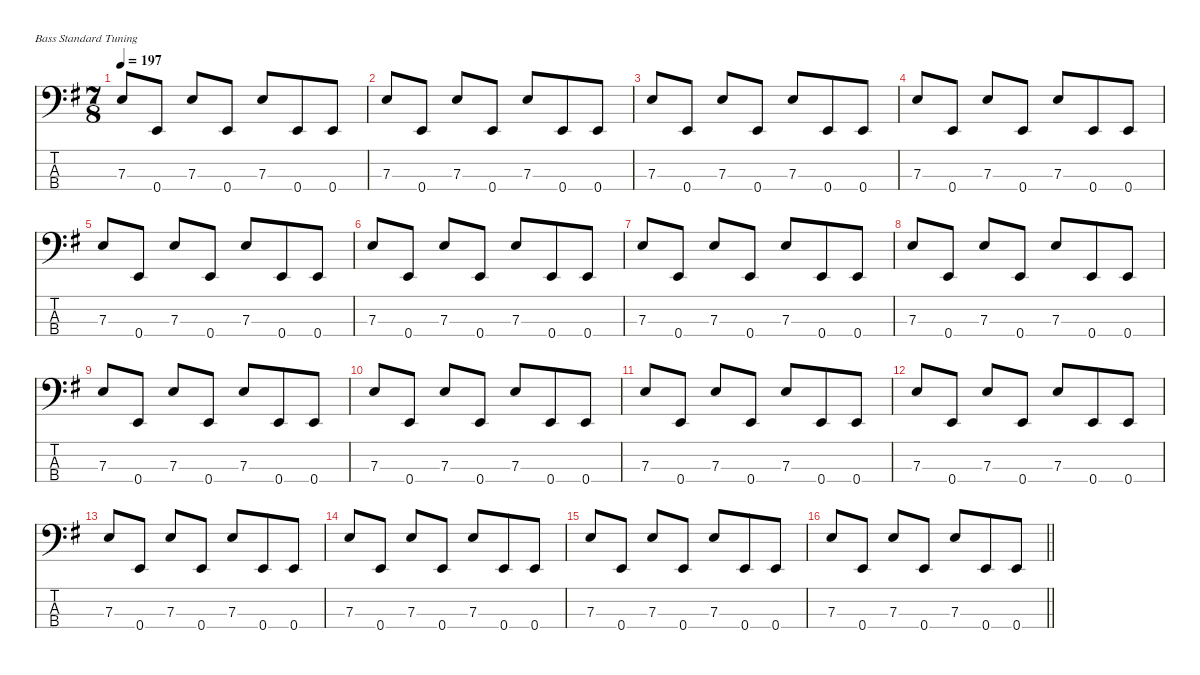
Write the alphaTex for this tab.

\defaultSystemsLayout 4
\hideDynamics
\bracketExtendMode nobrackets
\singleTrackTrackNamePolicy hidden
\multiTrackTrackNamePolicy hidden
\firstSystemTrackNameMode fullname
\firstSystemTrackNameOrientation horizontal
\otherSystemsTrackNameOrientation horizontal
\track ("Bass" "el.bs.") {defaultSystemsLayout 4 instrument electricbassfinger}
\staff {score tabs}
\tuning (G2 D2 A1 E1)
\ts (7 8)
\beaming (8 2 2 3)
\tempo 197
\clef f4
\ks eminor
7.3{acc forcenatural}.8{dy f instrument electricbassfinger beam Up} 0.4{acc forcenatural}.8{beam Up} 7.3{acc forcenatural}.8{beam Up} 0.4{acc forcenatural}.8{beam Up} 7.3{acc forcenatural}.8{beam Up} 0.4{acc forcenatural}.8{beam Up} 0.4{acc forcenatural}.8{beam Up} |
7.3{acc forcenatural}.8{beam Up} 0.4{acc forcenatural}.8{beam Up} 7.3{acc forcenatural}.8{beam Up} 0.4{acc forcenatural}.8{beam Up} 7.3{acc forcenatural}.8{beam Up} 0.4{acc forcenatural}.8{beam Up} 0.4{acc forcenatural}.8{beam Up} |
7.3{acc forcenatural}.8{beam Up} 0.4{acc forcenatural}.8{beam Up} 7.3{acc forcenatural}.8{beam Up} 0.4{acc forcenatural}.8{beam Up} 7.3{acc forcenatural}.8{beam Up} 0.4{acc forcenatural}.8{beam Up} 0.4{acc forcenatural}.8{beam Up} |
7.3{acc forcenatural}.8{beam Up} 0.4{acc forcenatural}.8{beam Up} 7.3{acc forcenatural}.8{beam Up} 0.4{acc forcenatural}.8{beam Up} 7.3{acc forcenatural}.8{beam Up} 0.4{acc forcenatural}.8{beam Up} 0.4{acc forcenatural}.8{beam Up} |
7.3{acc forcenatural}.8{beam Up} 0.4{acc forcenatural}.8{beam Up} 7.3{acc forcenatural}.8{beam Up} 0.4{acc forcenatural}.8{beam Up} 7.3{acc forcenatural}.8{beam Up} 0.4{acc forcenatural}.8{beam Up} 0.4{acc forcenatural}.8{beam Up} |
7.3{acc forcenatural}.8{beam Up} 0.4{acc forcenatural}.8{beam Up} 7.3{acc forcenatural}.8{beam Up} 0.4{acc forcenatural}.8{beam Up} 7.3{acc forcenatural}.8{beam Up} 0.4{acc forcenatural}.8{beam Up} 0.4{acc forcenatural}.8{beam Up} |
7.3{acc forcenatural}.8{beam Up} 0.4{acc forcenatural}.8{beam Up} 7.3{acc forcenatural}.8{beam Up} 0.4{acc forcenatural}.8{beam Up} 7.3{acc forcenatural}.8{beam Up} 0.4{acc forcenatural}.8{beam Up} 0.4{acc forcenatural}.8{beam Up} |
7.3{acc forcenatural}.8{beam Up} 0.4{acc forcenatural}.8{beam Up} 7.3{acc forcenatural}.8{beam Up} 0.4{acc forcenatural}.8{beam Up} 7.3{acc forcenatural}.8{beam Up} 0.4{acc forcenatural}.8{beam Up} 0.4{acc forcenatural}.8{beam Up} |
7.3{acc forcenatural}.8{beam Up} 0.4{acc forcenatural}.8{beam Up} 7.3{acc forcenatural}.8{beam Up} 0.4{acc forcenatural}.8{beam Up} 7.3{acc forcenatural}.8{beam Up} 0.4{acc forcenatural}.8{beam Up} 0.4{acc forcenatural}.8{beam Up} |
7.3{acc forcenatural}.8{beam Up} 0.4{acc forcenatural}.8{beam Up} 7.3{acc forcenatural}.8{beam Up} 0.4{acc forcenatural}.8{beam Up} 7.3{acc forcenatural}.8{beam Up} 0.4{acc forcenatural}.8{beam Up} 0.4{acc forcenatural}.8{beam Up} |
7.3{acc forcenatural}.8{beam Up} 0.4{acc forcenatural}.8{beam Up} 7.3{acc forcenatural}.8{beam Up} 0.4{acc forcenatural}.8{beam Up} 7.3{acc forcenatural}.8{beam Up} 0.4{acc forcenatural}.8{beam Up} 0.4{acc forcenatural}.8{beam Up} |
7.3{acc forcenatural}.8{beam Up} 0.4{acc forcenatural}.8{beam Up} 7.3{acc forcenatural}.8{beam Up} 0.4{acc forcenatural}.8{beam Up} 7.3{acc forcenatural}.8{beam Up} 0.4{acc forcenatural}.8{beam Up} 0.4{acc forcenatural}.8{beam Up} |
7.3{acc forcenatural}.8{beam Up} 0.4{acc forcenatural}.8{beam Up} 7.3{acc forcenatural}.8{beam Up} 0.4{acc forcenatural}.8{beam Up} 7.3{acc forcenatural}.8{beam Up} 0.4{acc forcenatural}.8{beam Up} 0.4{acc forcenatural}.8{beam Up} |
7.3{acc forcenatural}.8{beam Up} 0.4{acc forcenatural}.8{beam Up} 7.3{acc forcenatural}.8{beam Up} 0.4{acc forcenatural}.8{beam Up} 7.3{acc forcenatural}.8{beam Up} 0.4{acc forcenatural}.8{beam Up} 0.4{acc forcenatural}.8{beam Up} |
7.3{acc forcenatural}.8{beam Up} 0.4{acc forcenatural}.8{beam Up} 7.3{acc forcenatural}.8{beam Up} 0.4{acc forcenatural}.8{beam Up} 7.3{acc forcenatural}.8{beam Up} 0.4{acc forcenatural}.8{beam Up} 0.4{acc forcenatural}.8{beam Up} |
\barLineRight lightlight
7.3{acc forcenatural}.8{beam Up} 0.4{acc forcenatural}.8{beam Up} 7.3{acc forcenatural}.8{beam Up} 0.4{acc forcenatural}.8{beam Up} 7.3{acc forcenatural}.8{beam Up} 0.4{acc forcenatural}.8{beam Up} 0.4{acc forcenatural}.8{beam Up}
